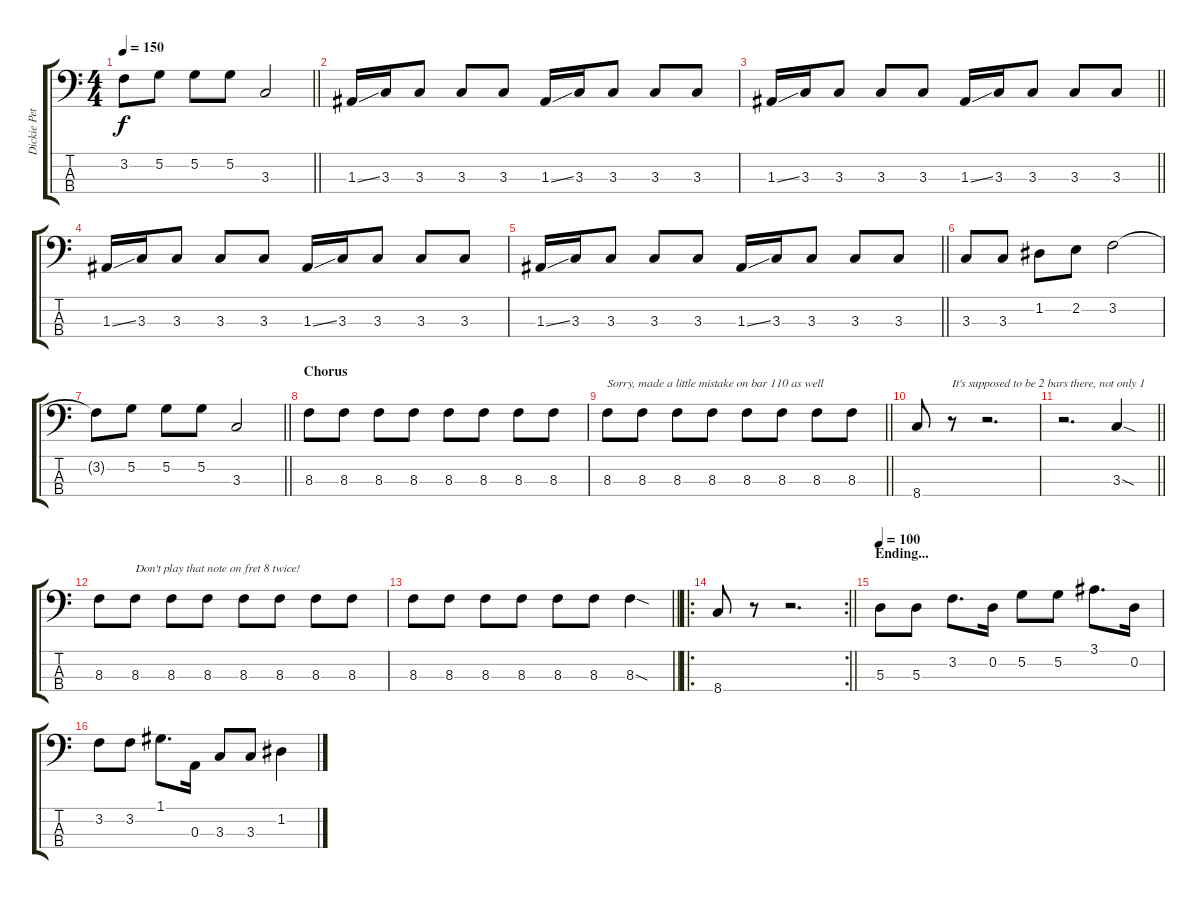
\track ("Dickie Peterson" "Dickie Pet") {instrument electricbasspick}
\staff {score tabs}
\tuning (G2 D2 A1 E1) {hide}
\ts (4 4)
\tempo 150
\clef f4
\barLineRight lightlight
\ks c
3.2{t}.8{dy f} 5.2.8 5.2.8 5.2.8 3.3.2 |
1.3{ss}.16 3.3.16 3.3.8 3.3.8 3.3.8 1.3{ss}.16 3.3.16 3.3.8 3.3.8 3.3.8 |
\barLineRight lightlight
1.3{ss}.16 3.3.16 3.3.8 3.3.8 3.3.8 1.3{ss}.16 3.3.16 3.3.8 3.3.8 3.3.8 |
1.3{ss}.16 3.3.16 3.3.8 3.3.8 3.3.8 1.3{ss}.16 3.3.16 3.3.8 3.3.8 3.3.8 |
\barLineRight lightlight
1.3{ss}.16 3.3.16 3.3.8 3.3.8 3.3.8 1.3{ss}.16 3.3.16 3.3.8 3.3.8 3.3.8 |
3.3.8 3.3.8 1.2.8 2.2.8 3.2.2 |
\barLineRight lightlight
3.2{t}.8 5.2.8 5.2.8 5.2.8 3.3.2 |
\section ("" "Chorus")
8.3.8 8.3.8 8.3.8 8.3.8 8.3.8 8.3.8 8.3.8 8.3.8 |
\barLineRight lightlight
8.3.8{txt "Sorry, made a little mistake on bar 110 as well"} 8.3.8 8.3.8 8.3.8 8.3.8 8.3.8 8.3.8 8.3.8 |
8.4.8 r.8{txt "It's supposed to be 2 bars there, not only 1"} r.2{d} |
\barLineRight lightlight
r.2{d} 3.3{sod}.4 |
8.3.8 8.3.8{txt "Don't play that note on fret 8 twice!"} 8.3.8 8.3.8 8.3.8 8.3.8 8.3.8 8.3.8 |
\barLineRight lightlight
8.3.8 8.3.8 8.3.8 8.3.8 8.3.8 8.3.8 8.3{sod}.4 |
\ro
\rc 2
\barLineRight lightlight
8.4.8 r.8 r.2{d} |
\section ("" "Ending...")
\tempo 100
5.3.8 5.3.8 3.2.8{d} 0.2.16 5.2.8 5.2.8 3.1.8{d} 0.2.16 |
3.2.8 3.2.8 1.1.8{d} 0.3.16 3.3.8 3.3.8 1.2.4
